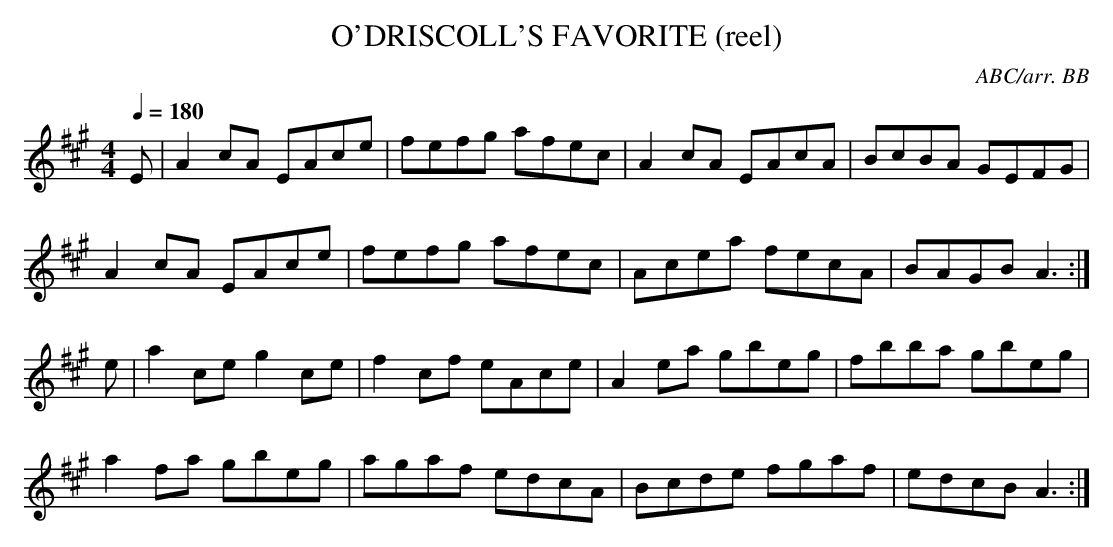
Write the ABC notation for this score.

X:1
T:O'DRISCOLL'S FAVORITE (reel)
C:ABC/arr. BB
L:1/8
M:4/4
Q:1/4=180
K:A
E|A2cA EAce|fefg afec|A2cA EAcA|BcBA GEFG|
A2cA EAce|fefg afec|Acea fecA|BAGB A3:|
e|a2ce g2ce|f2cf eAce|A2ea gbeg|fbba gbeg|
a2fa gbeg|agaf edcA|Bcde fgaf|edcB A3:|
